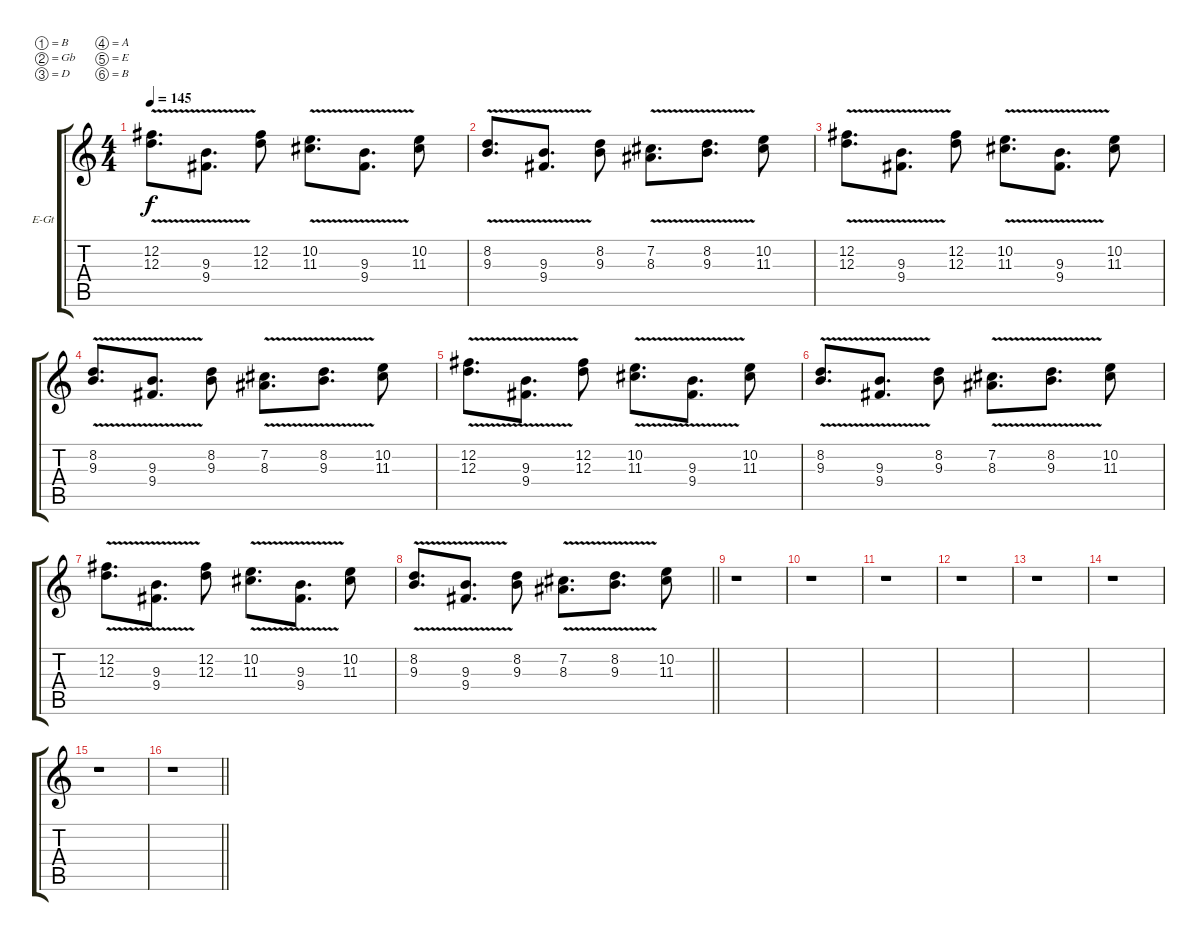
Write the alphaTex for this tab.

\bracketExtendMode groupsimilarinstruments
\firstSystemTrackNameOrientation horizontal
\otherSystemsTrackNameOrientation horizontal
\track ("Solo" "E-Gt") {instrument distortionguitar}
\staff {score tabs}
\tuning (B3 Gb3 D3 A2 E2 B1)
\ts (4 4)
\tempo 145
\clef g2
\ks c
(12.2{v} 12.3{v}).8{d dy f} (9.3{v} 9.4{v}).8{d} (12.2 12.3).8 (10.2{v} 11.3{v}).8{d} (9.3{v} 9.4{v}).8{d} (10.2 11.3).8 |
(8.2{v} 9.3{v}).8{d} (9.3 9.4{v}).8{d} (8.2 9.3).8 (7.2{v} 8.3{v}).8{d} (8.2{v} 9.3{v}).8{d} (10.2 11.3).8 |
(12.2{v} 12.3{v}).8{d} (9.3{v} 9.4{v}).8{d} (12.2 12.3).8 (10.2{v} 11.3{v}).8{d} (9.3{v} 9.4{v}).8{d} (10.2 11.3).8 |
(8.2{v} 9.3{v}).8{d} (9.3 9.4{v}).8{d} (8.2 9.3).8 (7.2{v} 8.3{v}).8{d} (8.2{v} 9.3{v}).8{d} (10.2 11.3).8 |
(12.2{v} 12.3{v}).8{d} (9.3{v} 9.4{v}).8{d} (12.2 12.3).8 (10.2{v} 11.3{v}).8{d} (9.3{v} 9.4{v}).8{d} (10.2 11.3).8 |
(8.2{v} 9.3{v}).8{d} (9.3 9.4{v}).8{d} (8.2 9.3).8 (7.2{v} 8.3{v}).8{d} (8.2{v} 9.3{v}).8{d} (10.2 11.3).8 |
(12.2{v} 12.3{v}).8{d} (9.3{v} 9.4{v}).8{d} (12.2 12.3).8 (10.2{v} 11.3{v}).8{d} (9.3{v} 9.4{v}).8{d} (10.2 11.3).8 |
\barLineRight lightlight
(8.2{v} 9.3{v}).8{d} (9.3 9.4{v}).8{d} (8.2 9.3).8 (7.2{v} 8.3{v}).8{d} (8.2{v} 9.3{v}).8{d} (10.2 11.3).8 |
r.1 |
r.1 |
r.1 |
r.1 |
r.1 |
r.1 |
r.1 |
\barLineRight lightlight
r.1
